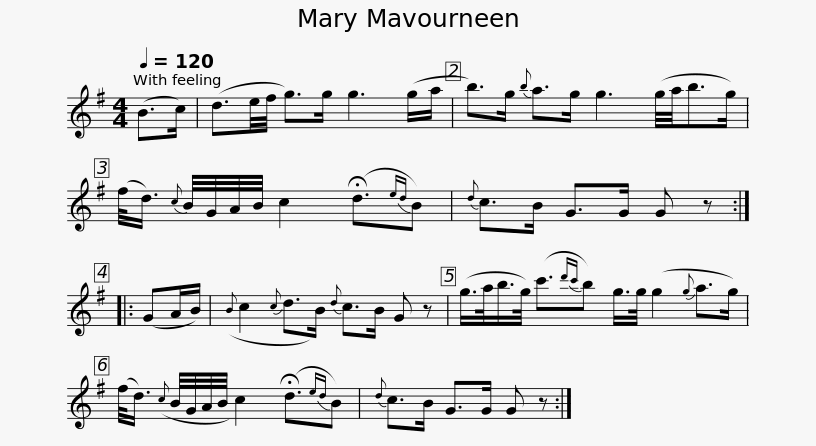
X:1
L:1/8
Q:1/4=120
M:4/4
I:linebreak $
K:G
V:1 treble
V:1
 (B>c) | (d3/2e/4f/4 g>)g g3 (g/a/ | b>)g{b} a>g g3 (g/4a/4b>g) | (f/<d/){c} B/4G/4A/4B/4 c2 (!fermata!d3/2{ed}B) |${d} c>B G>G G z :: %5
 (GA/B/) |({B} c2{c} d>B){d} c>B G z | (g/>a/b/>g/) (c'3/2{d'c'}b) g/>g/ (g2{g} a>g) |$ (f/<d/)({c} B/4G/4A/4B/4 c2) (!fermata!d3/2{ed}B) |{d} c>B G>G G z :| %10
